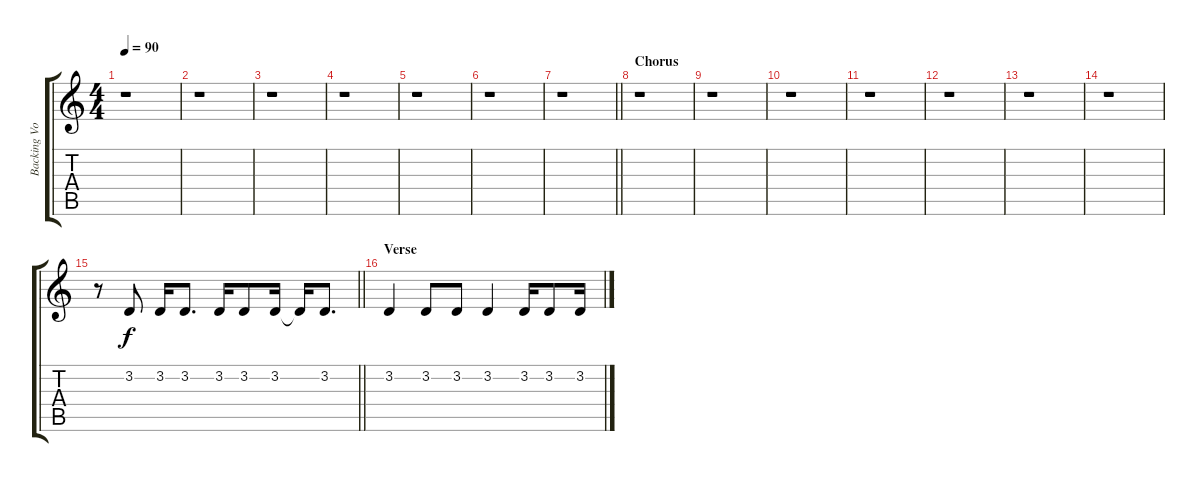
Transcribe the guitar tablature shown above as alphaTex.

\track ("Backing Vocals" "Backing Vo") {instrument flute}
\staff {score tabs}
\tuning (E4 B3 G3 D3 A2 E2) {hide}
\ts (4 4)
\tempo 90
\clef g2
\ks c
r.1{dy f} |
r.1 |
r.1 |
r.1 |
r.1 |
r.1 |
\barLineRight lightlight
r.1 |
\section ("" "Chorus")
r.1 |
r.1 |
r.1 |
r.1 |
r.1 |
r.1 |
r.1 |
\barLineRight lightlight
r.8 3.2.8 3.2.16 3.2.8{d} 3.2.16 3.2.8 3.2.16 3.2{t}.16 3.2.8{d} |
\section ("" "Verse")
3.2.4 3.2.8 3.2.8 3.2.4 3.2.16 3.2.8 3.2.16
